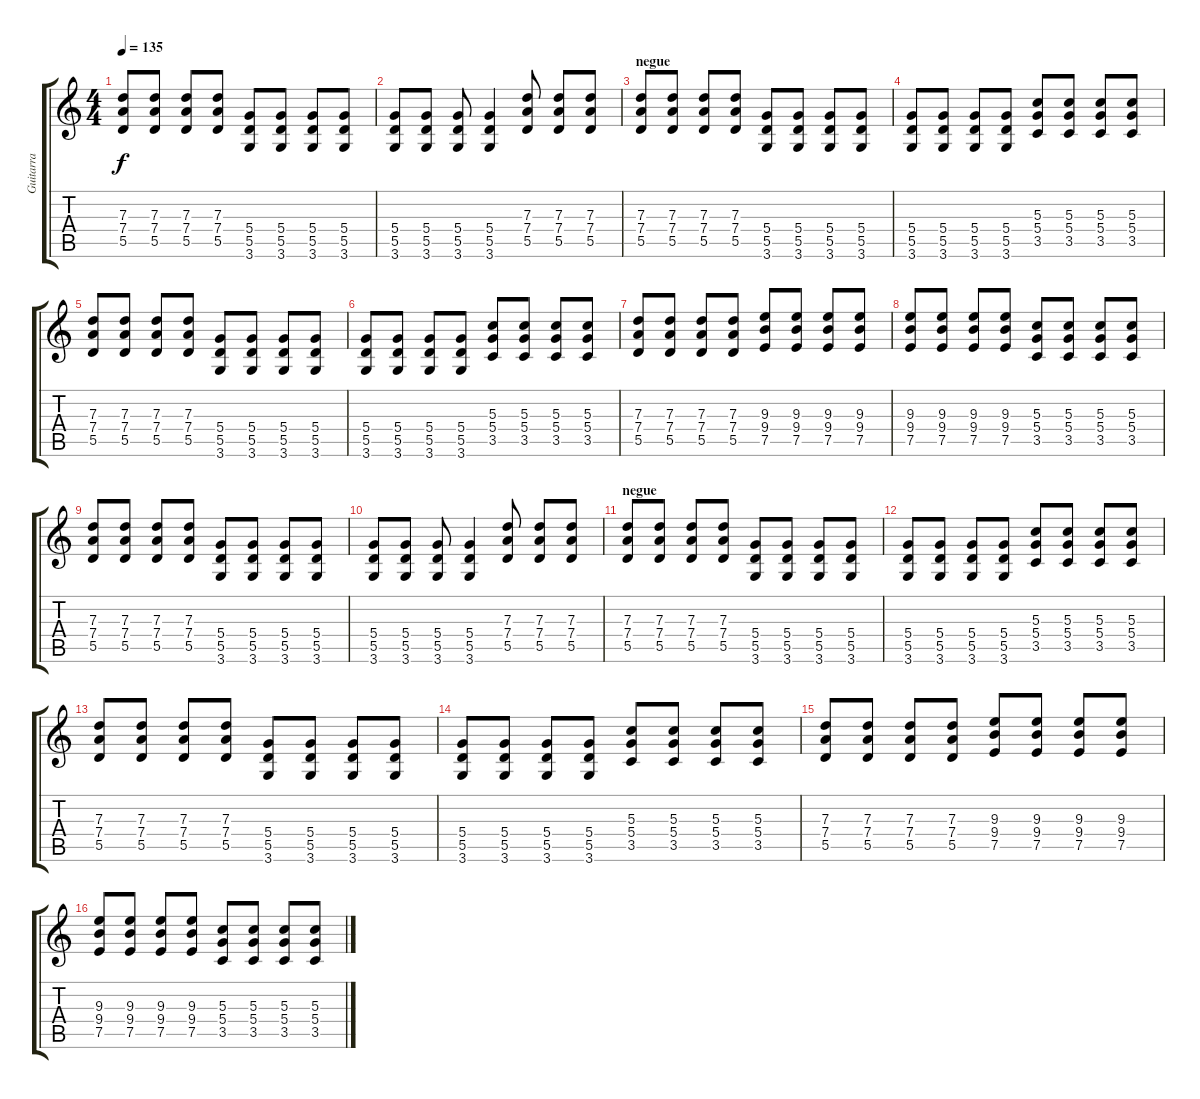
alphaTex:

\track ("Guitarra" "Guitarra") {instrument distortionguitar}
\staff {score tabs}
\tuning (E4 B3 G3 D3 A2 E2) {hide}
\ts (4 4)
\tempo 135
\clef g2
\ks c
(7.3 7.4 5.5).8{dy f} (7.3 7.4 5.5).8 (7.3 7.4 5.5).8 (7.3 7.4 5.5).8 (5.4 5.5 3.6).8 (5.4 5.5 3.6).8 (5.4 5.5 3.6).8 (5.4 5.5 3.6).8 |
(5.4 5.5 3.6).8 (5.4 5.5 3.6).8 (5.4 5.5 3.6).8 (5.4 5.5 3.6).4 (7.3 7.4 5.5).8 (7.3 7.4 5.5).8 (7.3 7.4 5.5).8 |
\section ("" "negue")
(7.3 7.4 5.5).8 (7.3 7.4 5.5).8 (7.3 7.4 5.5).8 (7.3 7.4 5.5).8 (5.4 5.5 3.6).8 (5.4 5.5 3.6).8 (5.4 5.5 3.6).8 (5.4 5.5 3.6).8 |
(5.4 5.5 3.6).8 (5.4 5.5 3.6).8 (5.4 5.5 3.6).8 (5.4 5.5 3.6).8 (5.3 5.4 3.5).8 (5.3 5.4 3.5).8 (5.3 5.4 3.5).8 (5.3 5.4 3.5).8 |
(7.3 7.4 5.5).8 (7.3 7.4 5.5).8 (7.3 7.4 5.5).8 (7.3 7.4 5.5).8 (5.4 5.5 3.6).8 (5.4 5.5 3.6).8 (5.4 5.5 3.6).8 (5.4 5.5 3.6).8 |
(5.4 5.5 3.6).8 (5.4 5.5 3.6).8 (5.4 5.5 3.6).8 (5.4 5.5 3.6).8 (5.3 5.4 3.5).8 (5.3 5.4 3.5).8 (5.3 5.4 3.5).8 (5.3 5.4 3.5).8 |
(7.3 7.4 5.5).8 (7.3 7.4 5.5).8 (7.3 7.4 5.5).8 (7.3 7.4 5.5).8 (9.3 9.4 7.5).8 (9.3 9.4 7.5).8 (9.3 9.4 7.5).8 (9.3 9.4 7.5).8 |
(9.3 9.4 7.5).8 (9.3 9.4 7.5).8 (9.3 9.4 7.5).8 (9.3 9.4 7.5).8 (5.3 5.4 3.5).8 (5.3 5.4 3.5).8 (5.3 5.4 3.5).8 (5.3 5.4 3.5).8 |
(7.3 7.4 5.5).8 (7.3 7.4 5.5).8 (7.3 7.4 5.5).8 (7.3 7.4 5.5).8 (5.4 5.5 3.6).8 (5.4 5.5 3.6).8 (5.4 5.5 3.6).8 (5.4 5.5 3.6).8 |
(5.4 5.5 3.6).8 (5.4 5.5 3.6).8 (5.4 5.5 3.6).8 (5.4 5.5 3.6).4 (7.3 7.4 5.5).8 (7.3 7.4 5.5).8 (7.3 7.4 5.5).8 |
\section ("" "negue")
(7.3 7.4 5.5).8 (7.3 7.4 5.5).8 (7.3 7.4 5.5).8 (7.3 7.4 5.5).8 (5.4 5.5 3.6).8 (5.4 5.5 3.6).8 (5.4 5.5 3.6).8 (5.4 5.5 3.6).8 |
(5.4 5.5 3.6).8 (5.4 5.5 3.6).8 (5.4 5.5 3.6).8 (5.4 5.5 3.6).8 (5.3 5.4 3.5).8 (5.3 5.4 3.5).8 (5.3 5.4 3.5).8 (5.3 5.4 3.5).8 |
(7.3 7.4 5.5).8 (7.3 7.4 5.5).8 (7.3 7.4 5.5).8 (7.3 7.4 5.5).8 (5.4 5.5 3.6).8 (5.4 5.5 3.6).8 (5.4 5.5 3.6).8 (5.4 5.5 3.6).8 |
(5.4 5.5 3.6).8 (5.4 5.5 3.6).8 (5.4 5.5 3.6).8 (5.4 5.5 3.6).8 (5.3 5.4 3.5).8 (5.3 5.4 3.5).8 (5.3 5.4 3.5).8 (5.3 5.4 3.5).8 |
(7.3 7.4 5.5).8 (7.3 7.4 5.5).8 (7.3 7.4 5.5).8 (7.3 7.4 5.5).8 (9.3 9.4 7.5).8 (9.3 9.4 7.5).8 (9.3 9.4 7.5).8 (9.3 9.4 7.5).8 |
(9.3 9.4 7.5).8 (9.3 9.4 7.5).8 (9.3 9.4 7.5).8 (9.3 9.4 7.5).8 (5.3 5.4 3.5).8 (5.3 5.4 3.5).8 (5.3 5.4 3.5).8 (5.3 5.4 3.5).8
